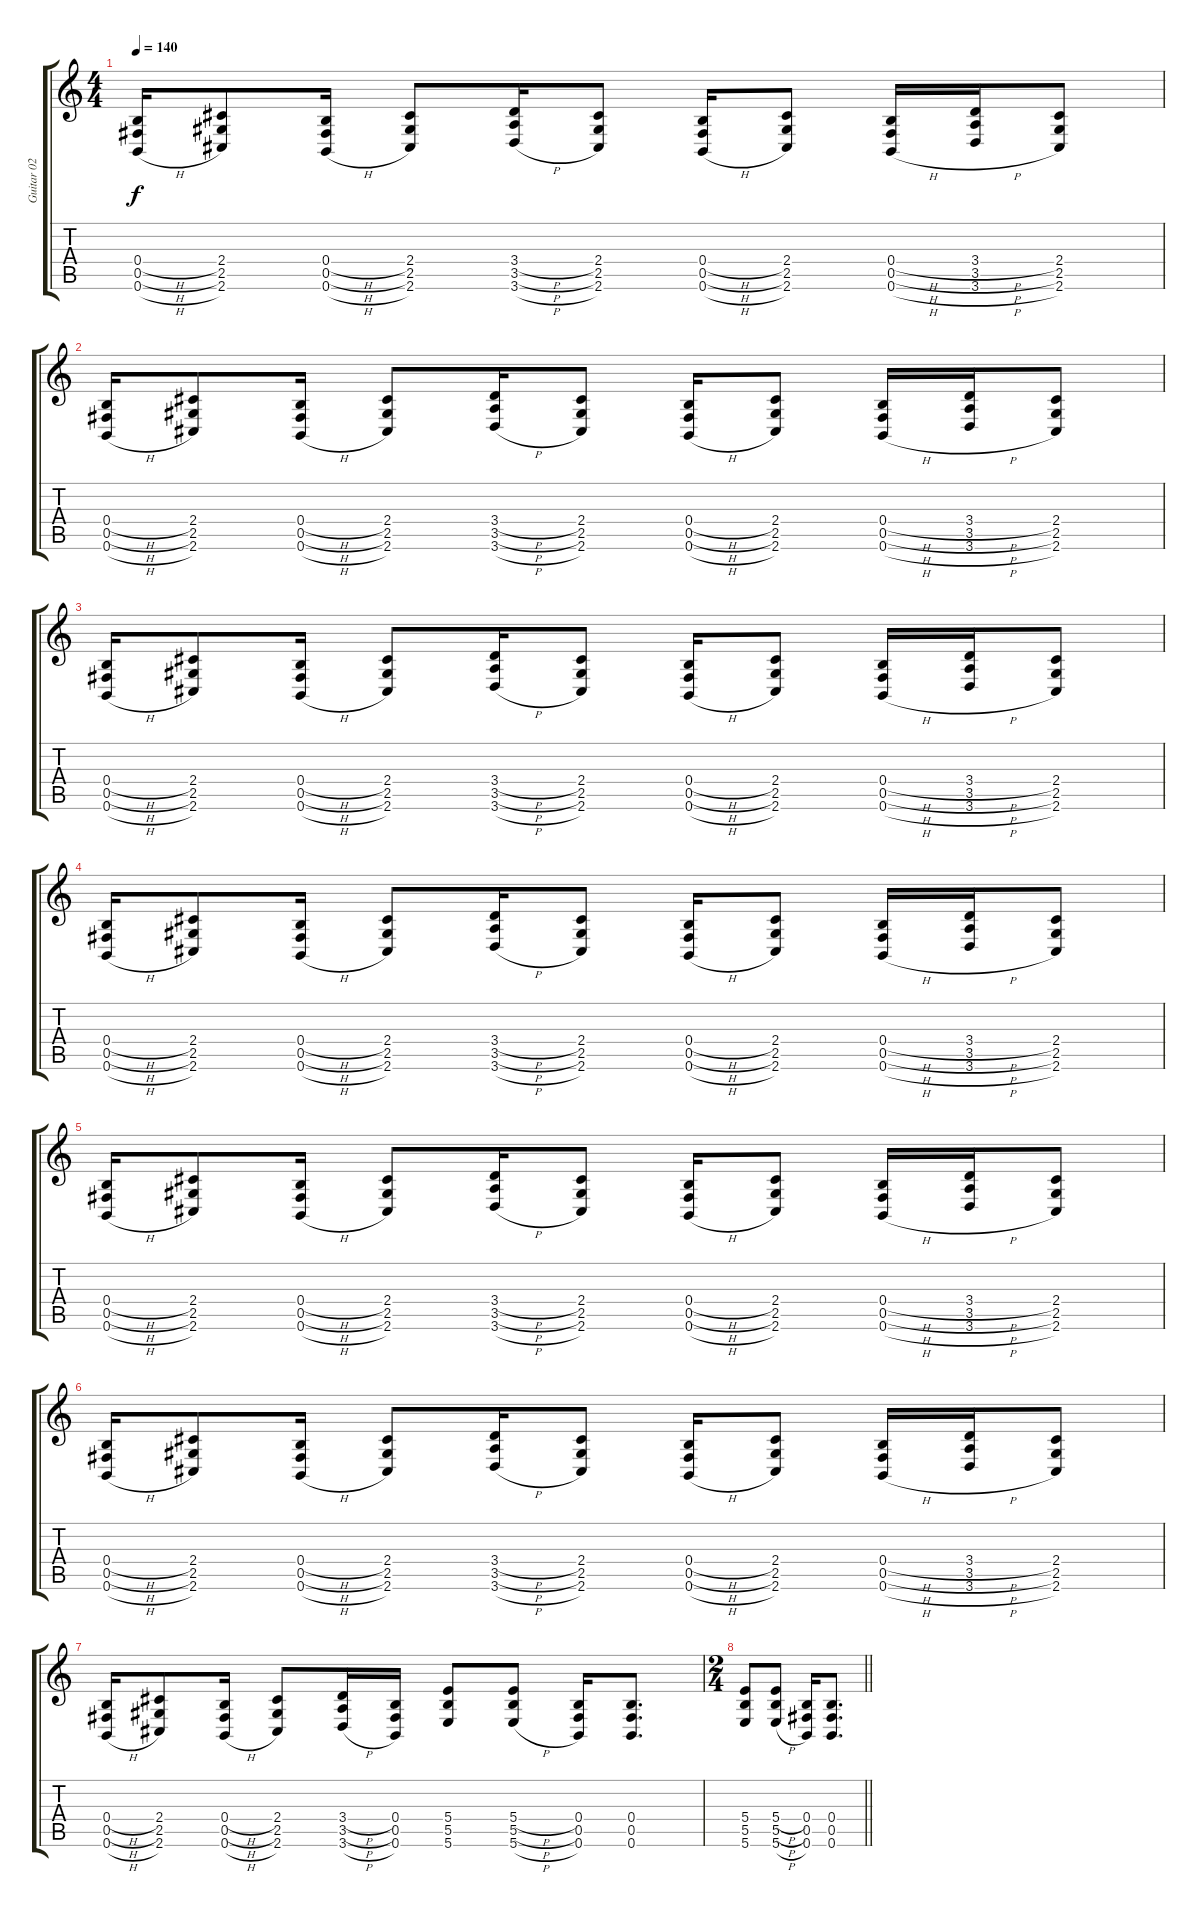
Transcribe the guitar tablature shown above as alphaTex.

\track ("Guitar 02" "Guitar 02") {instrument overdrivenguitar}
\staff {score tabs}
\tuning (Db4 Ab3 E3 B2 Gb2 B1) {hide}
\ts (4 4)
\tempo 140
\clef g2
\ks c
(0.4{h} 0.5{h} 0.6{h}).16{dy f} (2.4 2.5 2.6).8 (0.4{h} 0.5{h} 0.6{h}).16 (2.4 2.5 2.6).8 (3.4{h} 3.5{h} 3.6{h}).16 (2.4 2.5 2.6).8 (0.4{h} 0.5{h} 0.6{h}).16 (2.4 2.5 2.6).8 (0.4{h} 0.5{h} 0.6{h}).16 (3.4{h} 3.5{h} 3.6{h}).16 (2.4 2.5 2.6).8 |
(0.4{h} 0.5{h} 0.6{h}).16 (2.4 2.5 2.6).8 (0.4{h} 0.5{h} 0.6{h}).16 (2.4 2.5 2.6).8 (3.4{h} 3.5{h} 3.6{h}).16 (2.4 2.5 2.6).8 (0.4{h} 0.5{h} 0.6{h}).16 (2.4 2.5 2.6).8 (0.4{h} 0.5{h} 0.6{h}).16 (3.4{h} 3.5{h} 3.6{h}).16 (2.4 2.5 2.6).8 |
(0.4{h} 0.5{h} 0.6{h}).16 (2.4 2.5 2.6).8 (0.4{h} 0.5{h} 0.6{h}).16 (2.4 2.5 2.6).8 (3.4{h} 3.5{h} 3.6{h}).16 (2.4 2.5 2.6).8 (0.4{h} 0.5{h} 0.6{h}).16 (2.4 2.5 2.6).8 (0.4{h} 0.5{h} 0.6{h}).16 (3.4{h} 3.5{h} 3.6{h}).16 (2.4 2.5 2.6).8 |
(0.4{h} 0.5{h} 0.6{h}).16 (2.4 2.5 2.6).8 (0.4{h} 0.5{h} 0.6{h}).16 (2.4 2.5 2.6).8 (3.4{h} 3.5{h} 3.6{h}).16 (2.4 2.5 2.6).8 (0.4{h} 0.5{h} 0.6{h}).16 (2.4 2.5 2.6).8 (0.4{h} 0.5{h} 0.6{h}).16 (3.4{h} 3.5{h} 3.6{h}).16 (2.4 2.5 2.6).8 |
(0.4{h} 0.5{h} 0.6{h}).16 (2.4 2.5 2.6).8 (0.4{h} 0.5{h} 0.6{h}).16 (2.4 2.5 2.6).8 (3.4{h} 3.5{h} 3.6{h}).16 (2.4 2.5 2.6).8 (0.4{h} 0.5{h} 0.6{h}).16 (2.4 2.5 2.6).8 (0.4{h} 0.5{h} 0.6{h}).16 (3.4{h} 3.5{h} 3.6{h}).16 (2.4 2.5 2.6).8 |
(0.4{h} 0.5{h} 0.6{h}).16 (2.4 2.5 2.6).8 (0.4{h} 0.5{h} 0.6{h}).16 (2.4 2.5 2.6).8 (3.4{h} 3.5{h} 3.6{h}).16 (2.4 2.5 2.6).8 (0.4{h} 0.5{h} 0.6{h}).16 (2.4 2.5 2.6).8 (0.4{h} 0.5{h} 0.6{h}).16 (3.4{h} 3.5{h} 3.6{h}).16 (2.4 2.5 2.6).8 |
(0.4{h} 0.5{h} 0.6{h}).16 (2.4 2.5 2.6).8 (0.4{h} 0.5{h} 0.6{h}).16 (2.4 2.5 2.6).8 (3.4{h} 3.5{h} 3.6{h}).16 (0.4 0.5 0.6).16 (5.4 5.5 5.6).8 (5.4{h} 5.5{h} 5.6{h}).8 (0.4 0.5 0.6).16 (0.4 0.5 0.6).8{d} |
\ts (2 4)
\barLineRight lightlight
(5.4 5.5 5.6).8 (5.4{h} 5.5{h} 5.6{h}).8 (0.4 0.5 0.6).16 (0.4 0.5 0.6).8{d}
